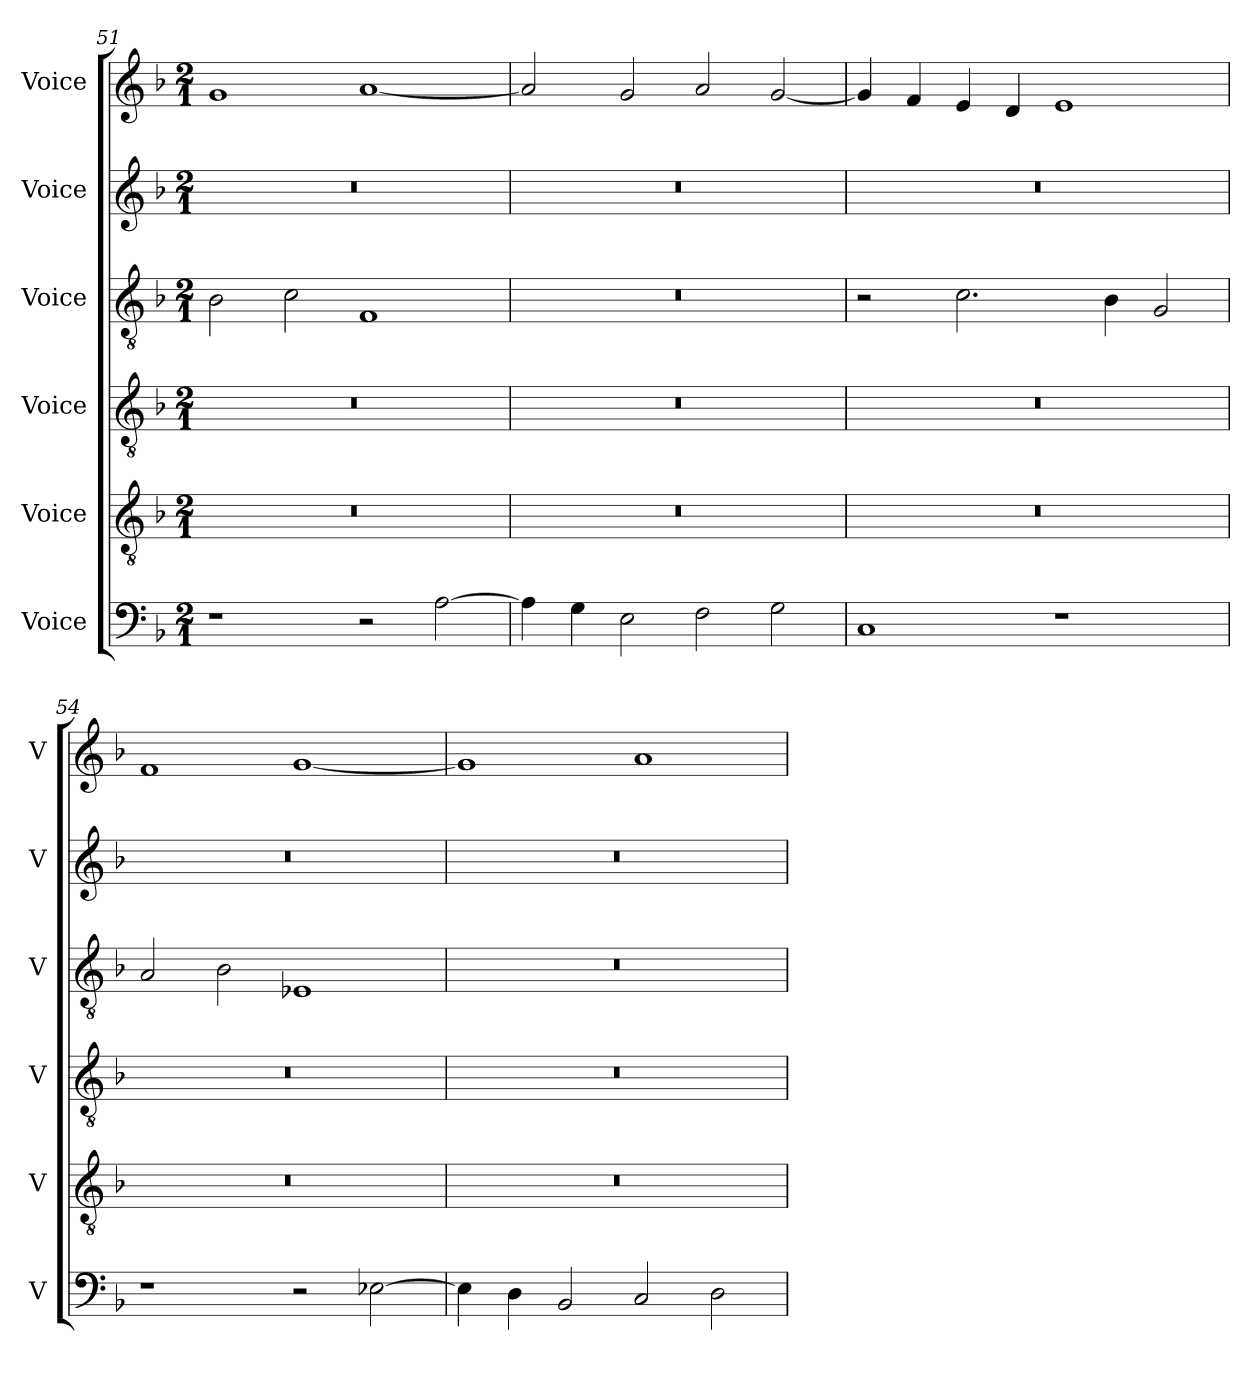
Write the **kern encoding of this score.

**kern	**kern	**kern	**kern	**kern	**kern
*part6	*part5	*part4	*part3	*part2	*part1
*staff6	*staff5	*staff4	*staff3	*staff2	*staff1
*I"Voice	*I"Voice	*I"Voice	*I"Voice	*I"Voice	*I"Voice
*I'V	*I'V	*I'V	*I'V	*I'V	*I'V
*clefF4	*clefGv2	*clefGv2	*clefGv2	*clefG2	*clefG2
*k[b-]	*k[b-]	*k[b-]	*k[b-]	*k[b-]	*k[b-]
*M2/1	*M2/1	*M2/1	*M2/1	*M2/1	*M2/1
=51	=51	=51	=51	=51	=51
1r	0r	0r	2B-\	0r	1g
.	.	.	2c\	.	.
2r	.	.	1F	.	[1a
[2A\	.	.	.	.	.
!!LO:LB:g=z
=52	=52	=52	=52	=52	=52
4A\]	0r	0r	0r	0r	2a/]
4G\	.	.	.	.	.
2E\	.	.	.	.	2g/
2F\	.	.	.	.	2a/
2G\	.	.	.	.	[2g/
=53	=53	=53	=53	=53	=53
1C	0r	0r	2r	0r	4g/]
.	.	.	.	.	4f/
.	.	.	2.c\	.	4e/
.	.	.	.	.	4d/
1r	.	.	.	.	1e
.	.	.	4B-\	.	.
.	.	.	2G/	.	.
=54	=54	=54	=54	=54	=54
1r	0r	0r	2A/	0r	1f
.	.	.	2B-\	.	.
2r	.	.	1E-X	.	[1g
[2E-X\	.	.	.	.	.
!!LO:PB:g=z
=55	=55	=55	=55	=55	=55
4E-\]	0r	0r	0r	0r	1g]
4D\	.	.	.	.	.
2BB-/	.	.	.	.	.
2C/	.	.	.	.	1a
2D\	.	.	.	.	.
=	=	=	=	=	=
*-	*-	*-	*-	*-	*-
